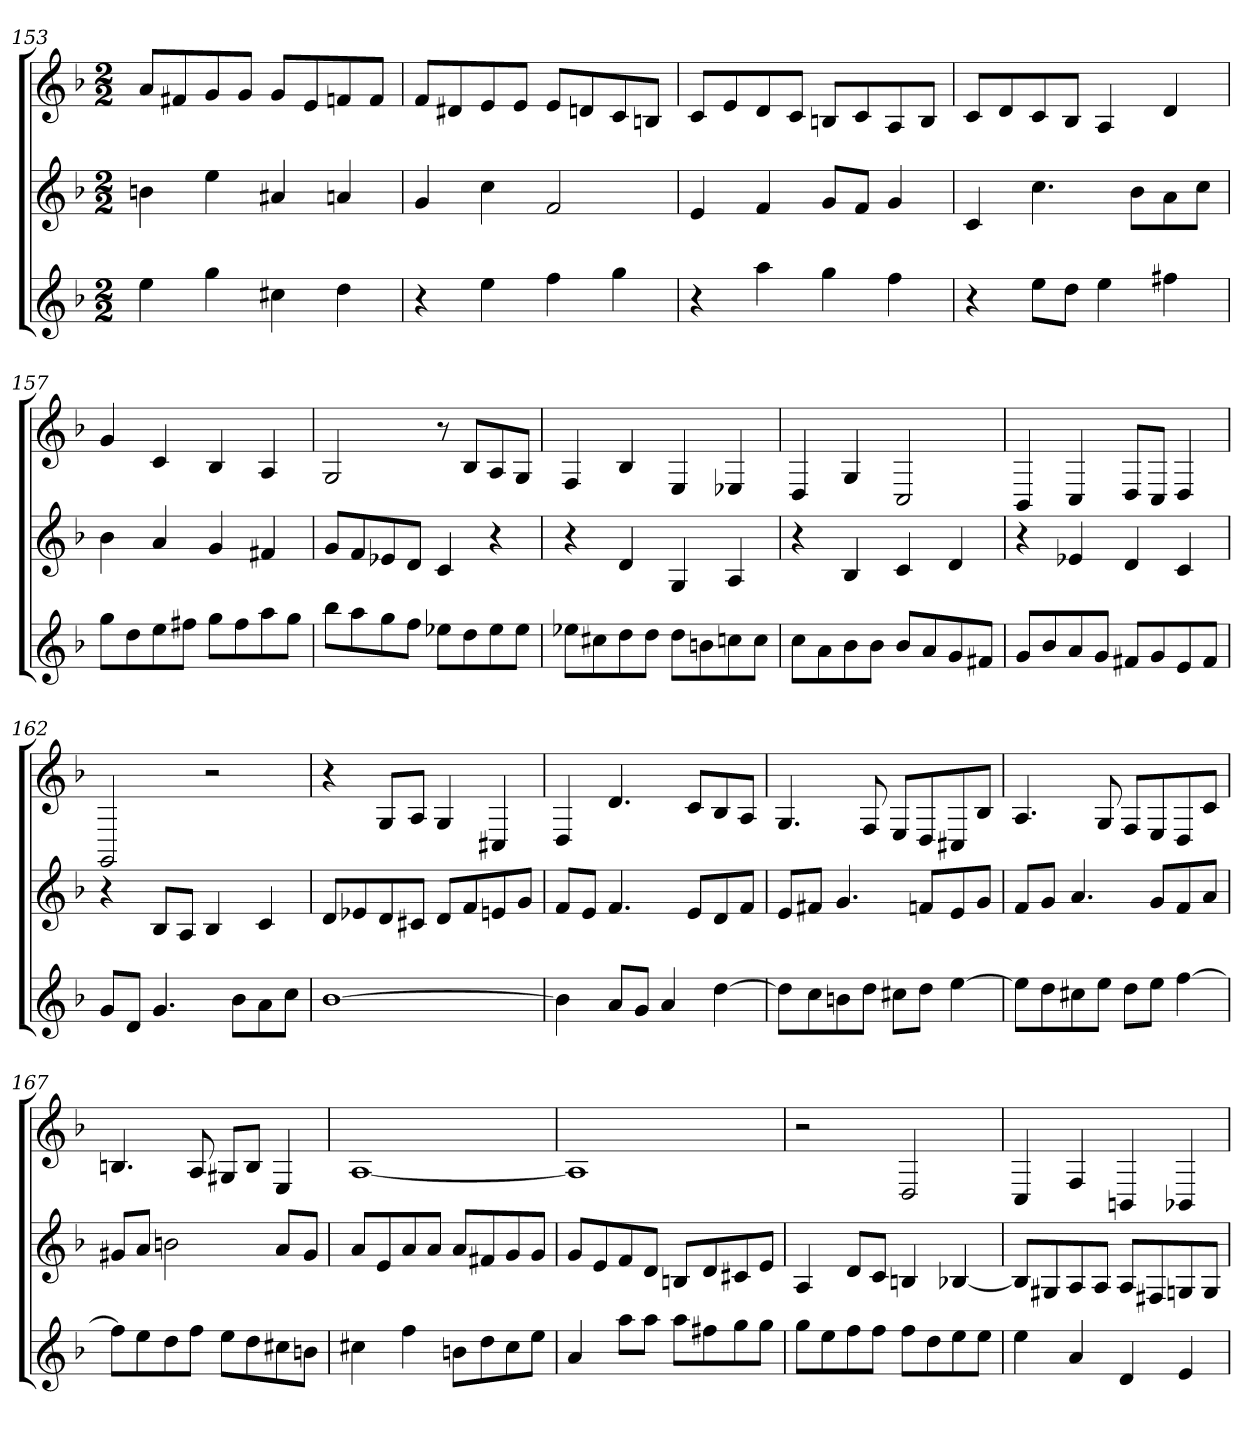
**kern	**kern	**kern
*part3	*part2	*part1
*staff3	*staff2	*staff1
*k[b-]	*k[b-]	*k[b-]
*d:	*d:	*d:
*M2/2	*M2/2	*M2/2
=153	=153	=153
4ee	4bn	8aL
.	.	8f#X
4gg	4ee	8g
.	.	8gJ
4cc#X	4a#X	8gL
.	.	8e
4dd	4an	8fn
.	.	8fJ
=154	=154	=154
4r	4g	8fL
.	.	8d#X
4ee	4cc	8e
.	.	8eJ
4ff	2f	8eL
.	.	8dn
4gg	.	8c
.	.	8BnJ
=155	=155	=155
4r	4e	8cL
.	.	8e
4aa	4f	8d
.	.	8cJ
4gg	8gL	8BnL
.	8fJ	8c
4ff	4g	8A
.	.	8BJ
=156	=156	=156
4r	4c	8cL
.	.	8d
8eeL	4.cc	8c
8ddJ	.	8B-J
4ee	.	4A
.	8b-L	.
4ff#X	8a	4d
.	8ccJ	.
=157	=157	=157
8ggL	4b-	4g
8dd	.	.
8ee	4a	4c
8ff#XJ	.	.
8ggL	4g	4B-
8ff#	.	.
8aa	4f#X	4A
8ggJ	.	.
=158	=158	=158
8bb-L	8gL	2G
8aa	8f	.
8gg	8e-X	.
8ffJ	8dJ	.
8ee-XL	4c	8r
8dd	.	8B-L
8ee-	4r	8A
8ee-J	.	8GJ
=159	=159	=159
8ee-XL	4r	4F
8cc#X	.	.
8dd	4d	4B-
8ddJ	.	.
8ddL	4G	4E
8bn	.	.
8ccn	4A	4E-X
8ccJ	.	.
=160	=160	=160
8ccL	4r	4D
8a	.	.
8b-	4B-	4G
8b-J	.	.
8b-L	4c	2C
8a	.	.
8g	4d	.
8f#XJ	.	.
=161	=161	=161
8gL	4r	4BB-
8b-	.	.
8a	4e-X	4C
8gJ	.	.
8f#XL	4d	8DL
8g	.	8CJ
8e	4c	4D
8f#J	.	.
=162	=162	=162
8gL	4r	2GG
8dJ	.	.
4.g	8B-L	.
.	8AJ	.
.	4B-	2r
8b-L	.	.
8a	4c	.
8ccJ	.	.
=163	=163	=163
[1b-	8dL	4r
.	8e-X	.
.	8d	8GL
.	8c#XJ	8AJ
.	8dL	4G
.	8f	.
.	8en	4C#X
.	8gJ	.
=164	=164	=164
4b-]	8fL	4D
.	8eJ	.
8aL	4.f	4.d
8gJ	.	.
4a	.	.
.	8eL	8cL
[4dd	8d	8B-
.	8fJ	8AJ
=165	=165	=165
8ddL]	8eL	4.G
8cc	8f#XJ	.
8bn	4.g	.
8ddJ	.	8F
8cc#XL	.	8EL
8ddJ	8fnL	8D
[4ee	8e	8C#X
.	8gJ	8B-J
=166	=166	=166
8eeL]	8fL	4.A
8dd	8gJ	.
8cc#X	4.a	.
8eeJ	.	8G
8ddL	.	8FL
8eeJ	8gL	8E
[4ff	8f	8D
.	8aJ	8cJ
=167	=167	=167
8ffL]	8g#XL	4.Bn
8ee	8aJ	.
8dd	2bn	.
8ffJ	.	8A
8eeL	.	8G#XL
8dd	.	8BJ
8cc#X	8aL	4E
8bnJ	8g#J	.
=168	=168	=168
4cc#X	8aL	[1A
.	8e	.
4ff	8a	.
.	8aJ	.
8bnL	8aL	.
8dd	8f#X	.
8cc#	8g	.
8eeJ	8gJ	.
=169	=169	=169
4a	8gL	1A]
.	8e	.
8aaL	8f	.
8aaJ	8dJ	.
8aaL	8BnL	.
8ff#X	8d	.
8gg	8c#X	.
8ggJ	8eJ	.
=170	=170	=170
8ggL	4A	2r
8ee	.	.
8ff	8dL	.
8ffJ	8cJ	.
8ffL	4Bn	2D
8dd	.	.
8ee	[4B-X	.
8eeJ	.	.
=171	=171	=171
4ee	8B-L]	4C
.	8G#X	.
4a	8A	4F
.	8AJ	.
4d	8AL	4BBn
.	8F#X	.
4e	8Gn	4BB-X
.	8GJ	.
=	=	=
*-	*-	*-
